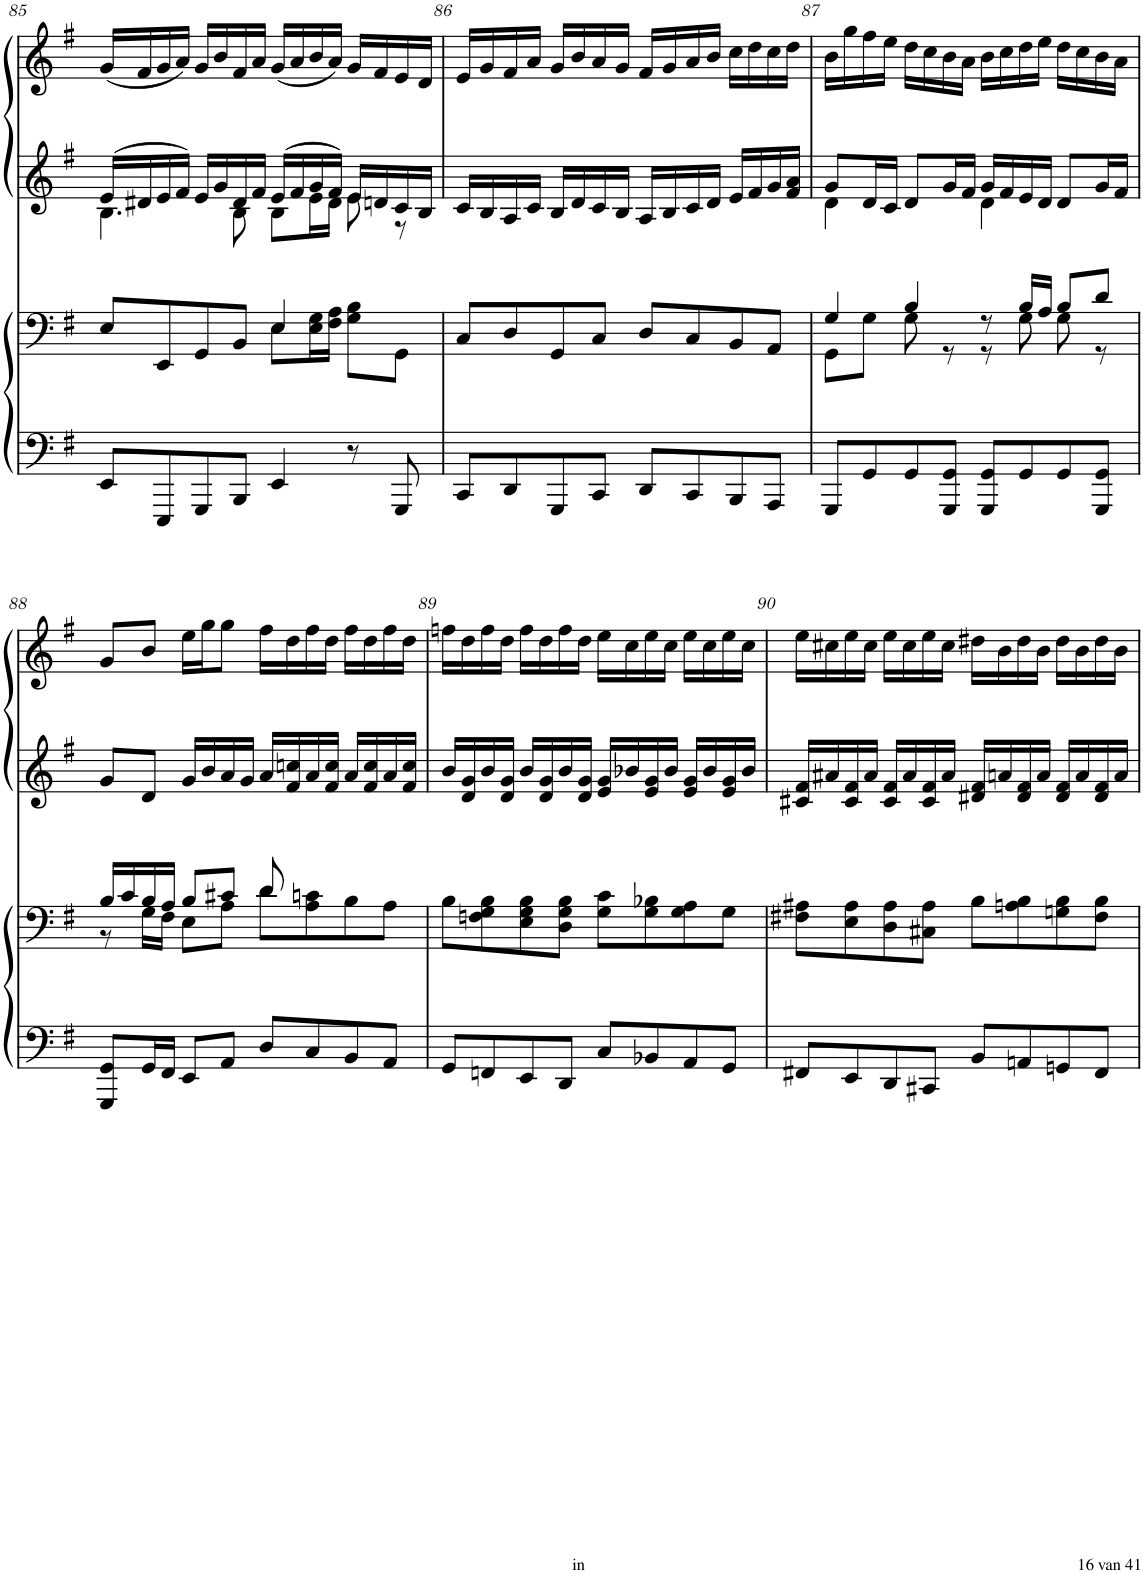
**kern	**kern	**kern	**kern
*part2	*part2	*part1	*part1
*staff4	*staff3	*staff2	*staff1
*I"Secondo	*	*I"Primo	*
!!LO:PB:g=z
*clefF4	*clefF4	*clefG2	*clefG2
*k[f#]	*k[f#]	*k[f#]	*k[f#]
*M2/2	*M2/2	*M2/2	*M2/2
*met(c|)	*met(c|)	*met(c|)	*met(c|)
=85	=85	=85	=85
*	*^	*^	*
8EE/L	8E/L	2ryy	16e/LL	4.B\	(16g/LL
.	.	.	16d#X/	.	16f#/
8EEE/	8EE/	.	16e/	.	16g/
.	.	.	16f#/JJ	.	16a/JJ)
8GGG/	8GG/	.	16e/LL	.	16g/LL
.	.	.	16g/	.	16b/
8BBB/J	8BB/J	.	16d#/	8B\	16f#/
.	.	.	16f#/JJ	.	16a/JJ
4EE/	8E\L	4E/	16e/LL	8B\L	(16g/LL
.	.	.	16f#/	.	16a/
.	16E\ 16G\L	.	16g/	16e\L	16b/
.	16F#\ 16A\JJ	.	16f#/JJ	16d#\JJ	16a/JJ)
8r	8G\ 8B\L	4ryy	16e/LL	8e\	16g/LL
.	.	.	16dn/	.	16f#/
8GGG/	8GG\J	.	16c/	8r	16e/
.	.	.	16B/JJ	.	16d/JJ
*	*v	*v	*	*	*
*	*	*v	*v	*
=86	=86	=86	=86
8CC/L	8C/L	16c/LL	16e/LL
.	.	16B/	16g/
8DD/	8D/	16A/	16f#/
.	.	16c/JJ	16a/JJ
8GGG/	8GG/	16B/LL	16g/LL
.	.	16d/	16b/
8CC/J	8C/J	16c/	16a/
.	.	16B/JJ	16g/JJ
8DD/L	8D/L	16A/LL	16f#/LL
.	.	16B/	16g/
8CC/	8C/	16c/	16a/
.	.	16d/JJ	16b/JJ
8BBB/	8BB/	16e/LL	16cc\LL
.	.	16f#/	16dd\
8AAA/J	8AA/J	16g/	16cc\
.	.	16f#/ 16a/JJ	16dd\JJ
=87	=87	=87	=87
*	*^	*^	*
8GGG/L	4G/	8GG\L	8g/L	4d\	16b\LL
.	.	.	.	.	16gg\
8GG/	.	8G\J	16d/L	.	16ff#\
.	.	.	16c/JJ	.	16ee\JJ
8GG/	4B/	8G\	8d/L	4ryy	16dd\LL
.	.	.	.	.	16cc\
8GGG/ 8GG/J	.	8r	16g/L	.	16b\
.	.	.	16f#/JJ	.	16a\JJ
8GGG/ 8GG/L	8r	8r	16g/LL	4d\	16b\LL
.	.	.	16f#/	.	16cc\
8GG/	16B/LL	8G\	16e/	.	16dd\
.	16A/JJ	.	16d/JJ	.	16ee\JJ
8GG/	8B/L	8G\	8d/L	4ryy	16dd\LL
.	.	.	.	.	16cc\
8GGG/ 8GG/J	8d/J	8r	16g/L	.	16b\
.	.	.	16f#/JJ	.	16a\JJ
*	*	*	*v	*v	*
!!LO:LB:g=z
=88	=88	=88	=88	=88
8GGG/ 8GG/L	16B/LL	8r	8g/L	8g/L
.	16c/	.	.	.
16GG/L	16B/	16G\LL	8d/J	8b/J
16FF#/JJ	16A/JJ	16F#\JJ	.	.
8EE/L	8B/L	8E\L	16g/LL	16ee\LL
.	.	.	16b/	16gg\J
8AA/J	8c#X/J	8A\J	16a/	8gg\J
.	.	.	16g/JJ	.
8D/L	8d\L	8d/	16a/LL	16ff#\LL
.	.	.	16f#/ 16ccn/	16dd\
8C/	8A\ 8cn\	4.ryy	16a/	16ff#\
.	.	.	16f#/ 16cc/JJ	16dd\JJ
8BB/	8B\	.	16a/LL	16ff#\LL
.	.	.	16f#/ 16cc/	16dd\
8AA/J	8A\J	.	16a/	16ff#\
.	.	.	16f#/ 16cc/JJ	16dd\JJ
*	*v	*v	*	*
=89	=89	=89	=89
8GG/L	8B\L	16b/LL	16ffn\LL
.	.	16d/ 16g/	16dd\
8FFn/	8Fn\ 8G\ 8B\	16b/	16ff\
.	.	16d/ 16g/JJ	16dd\JJ
8EE/	8E\ 8G\ 8B\	16b/LL	16ff\LL
.	.	16d/ 16g/	16dd\
8DD/J	8D\ 8G\ 8B\J	16b/	16ff\
.	.	16d/ 16g/JJ	16dd\JJ
8C/L	8G\ 8c\L	16e/ 16g/LL	16ee\LL
.	.	16b-X/	16cc\
8BB-X/	8G\ 8B-X\	16e/ 16g/	16ee\
.	.	16b-/JJ	16cc\JJ
8AA/	8G\ 8A\	16e/ 16g/LL	16ee\LL
.	.	16b-/	16cc\
8GG/J	8G\J	16e/ 16g/	16ee\
.	.	16b-/JJ	16cc\JJ
=90	=90	=90	=90
8FF#X/L	8F#X\ 8A#X\L	16c#X/ 16f#/LL	16ee\LL
.	.	16a#X/	16cc#X\
8EE/	8E\ 8A#\	16c#/ 16f#/	16ee\
.	.	16a#/JJ	16cc#\JJ
8DD/	8D\ 8A#\	16c#/ 16f#/LL	16ee\LL
.	.	16a#/	16cc#\
8CC#X/J	8C#X\ 8A#\J	16c#/ 16f#/	16ee\
.	.	16a#/JJ	16cc#\JJ
8BB/L	8B\L	16d#X/ 16f#/LL	16dd#X\LL
.	.	16an/	16b\
8AAn/	8An\ 8B\	16d#/ 16f#/	16dd#\
.	.	16a/JJ	16b\JJ
8GGn/	8Gn\ 8B\	16d#/ 16f#/LL	16dd#\LL
.	.	16a/	16b\
8FF#/J	8F#\ 8B\J	16d#/ 16f#/	16dd#\
.	.	16a/JJ	16b\JJ
=	=	=	=
*-	*-	*-	*-
